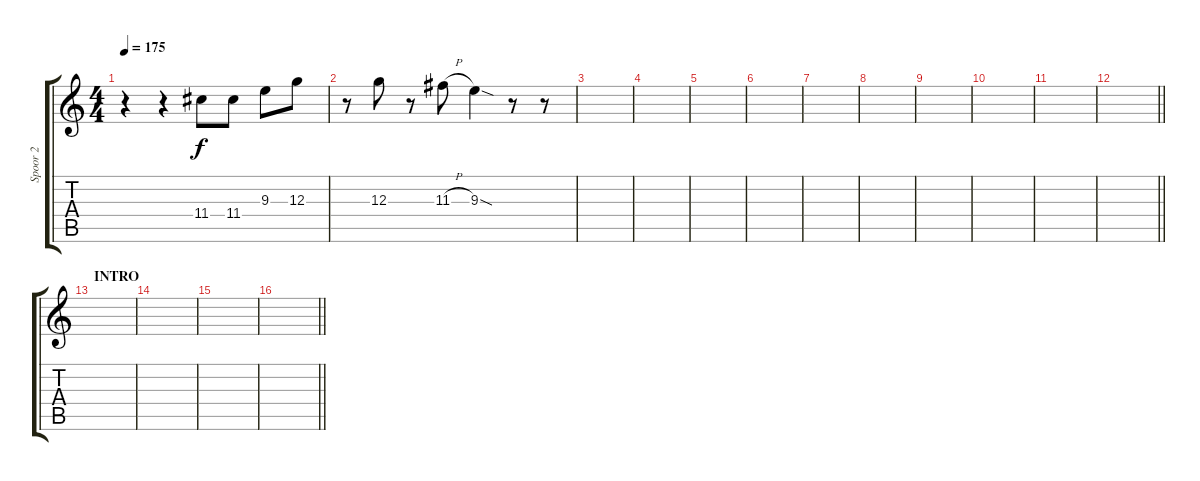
\track ("Spoor 2" "Spoor 2") {instrument distortionguitar}
\staff {score tabs}
\tuning (E4 B3 G3 D3 A2 E2) {hide}
\ts (4 4)
\tempo 175
\clef g2
\ks c
r.4{dy f} r.4 11.4.8 11.4.8 9.3.8 12.3.8 |
r.8 12.3.8 r.8 11.3{h}.8 9.3{sod}.4 r.8 r.8 |
|
|
|
|
|
|
|
|
|
\barLineRight lightlight
|
\section ("" "INTRO")
|
|
|
\barLineRight lightlight
